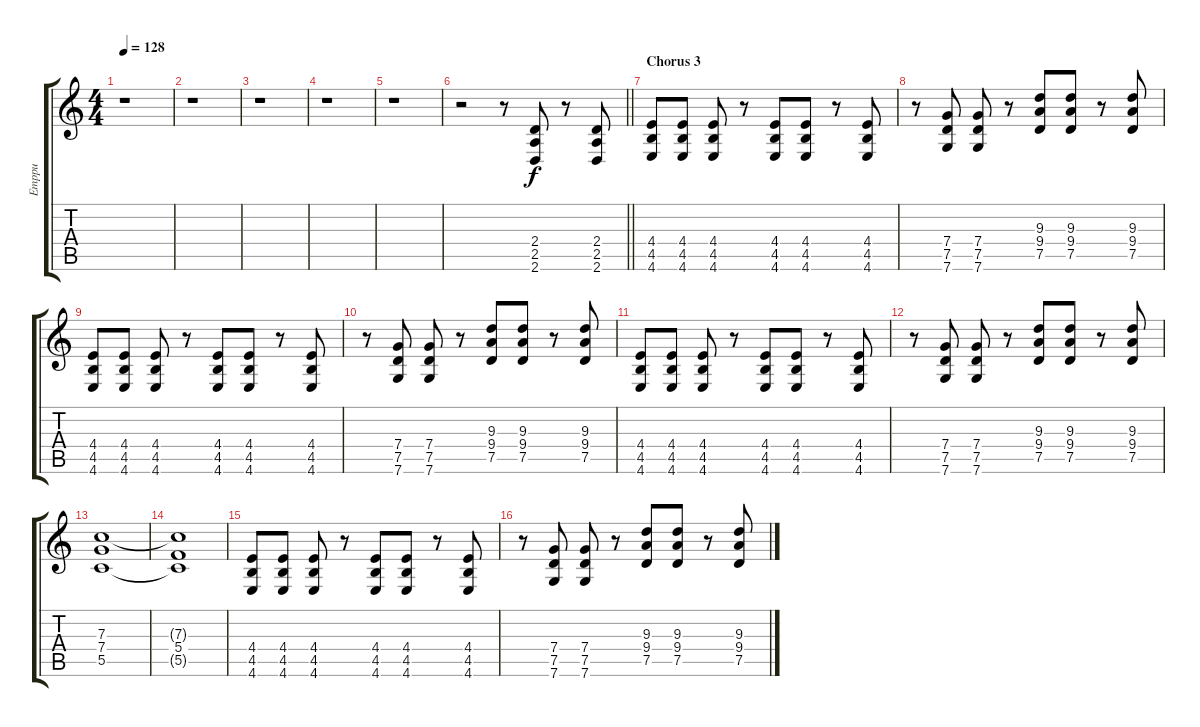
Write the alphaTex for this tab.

\track ("Emppu" "Emppu") {instrument distortionguitar}
\staff {score tabs}
\tuning (D4 A3 F3 C3 G2 C2) {hide}
\ts (4 4)
\tempo 128
\clef g2
\ks c
r.1{dy f} |
r.1 |
r.1 |
r.1 |
r.1 |
\barLineRight lightlight
r.2 r.8 (2.4 2.5 2.6).8 r.8 (2.4 2.5 2.6).8 |
\section ("" "Chorus 3")
(4.4 4.5 4.6).8 (4.4 4.5 4.6).8 (4.4 4.5 4.6).8 r.8 (4.4 4.5 4.6).8 (4.4 4.5 4.6).8 r.8 (4.4 4.5 4.6).8 |
r.8 (7.4 7.5 7.6).8 (7.4 7.5 7.6).8 r.8 (9.3 9.4 7.5).8 (9.3 9.4 7.5).8 r.8 (9.3 9.4 7.5).8 |
(4.4 4.5 4.6).8 (4.4 4.5 4.6).8 (4.4 4.5 4.6).8 r.8 (4.4 4.5 4.6).8 (4.4 4.5 4.6).8 r.8 (4.4 4.5 4.6).8 |
r.8 (7.4 7.5 7.6).8 (7.4 7.5 7.6).8 r.8 (9.3 9.4 7.5).8 (9.3 9.4 7.5).8 r.8 (9.3 9.4 7.5).8 |
(4.4 4.5 4.6).8 (4.4 4.5 4.6).8 (4.4 4.5 4.6).8 r.8 (4.4 4.5 4.6).8 (4.4 4.5 4.6).8 r.8 (4.4 4.5 4.6).8 |
r.8 (7.4 7.5 7.6).8 (7.4 7.5 7.6).8 r.8 (9.3 9.4 7.5).8 (9.3 9.4 7.5).8 r.8 (9.3 9.4 7.5).8 |
(7.3 7.4 5.5).1 |
(7.3{t} 5.4 5.5{t}).1 |
(4.4 4.5 4.6).8 (4.4 4.5 4.6).8 (4.4 4.5 4.6).8 r.8 (4.4 4.5 4.6).8 (4.4 4.5 4.6).8 r.8 (4.4 4.5 4.6).8 |
r.8 (7.4 7.5 7.6).8 (7.4 7.5 7.6).8 r.8 (9.3 9.4 7.5).8 (9.3 9.4 7.5).8 r.8 (9.3 9.4 7.5).8
